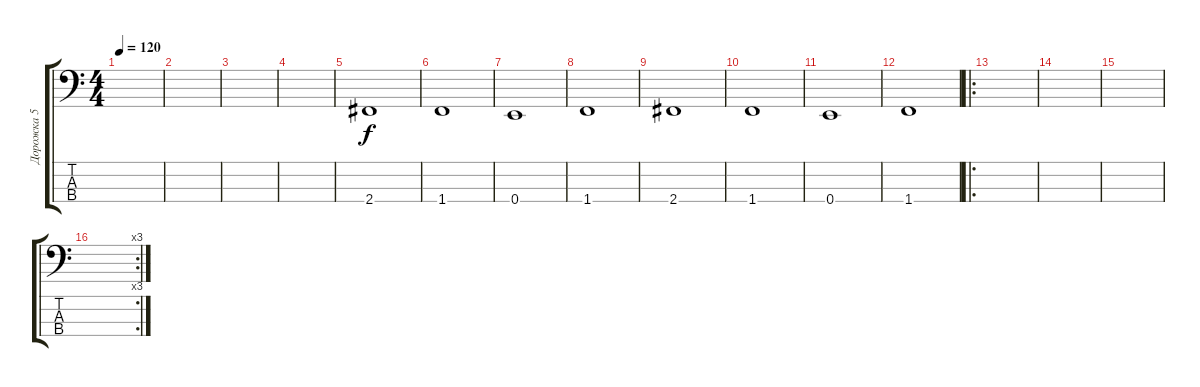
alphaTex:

\track ("Дорожка 5" "Дорожка 5") {instrument electricbassfinger}
\staff {score tabs}
\tuning (G2 D2 A1 E1) {hide}
\ts (4 4)
\tempo 120
\clef f4
\ks c
|
|
|
|
2.4.1 |
1.4.1 |
0.4.1 |
1.4.1 |
2.4.1 |
1.4.1 |
0.4.1 |
1.4.1 |
\ro
|
|
|
\rc 3
